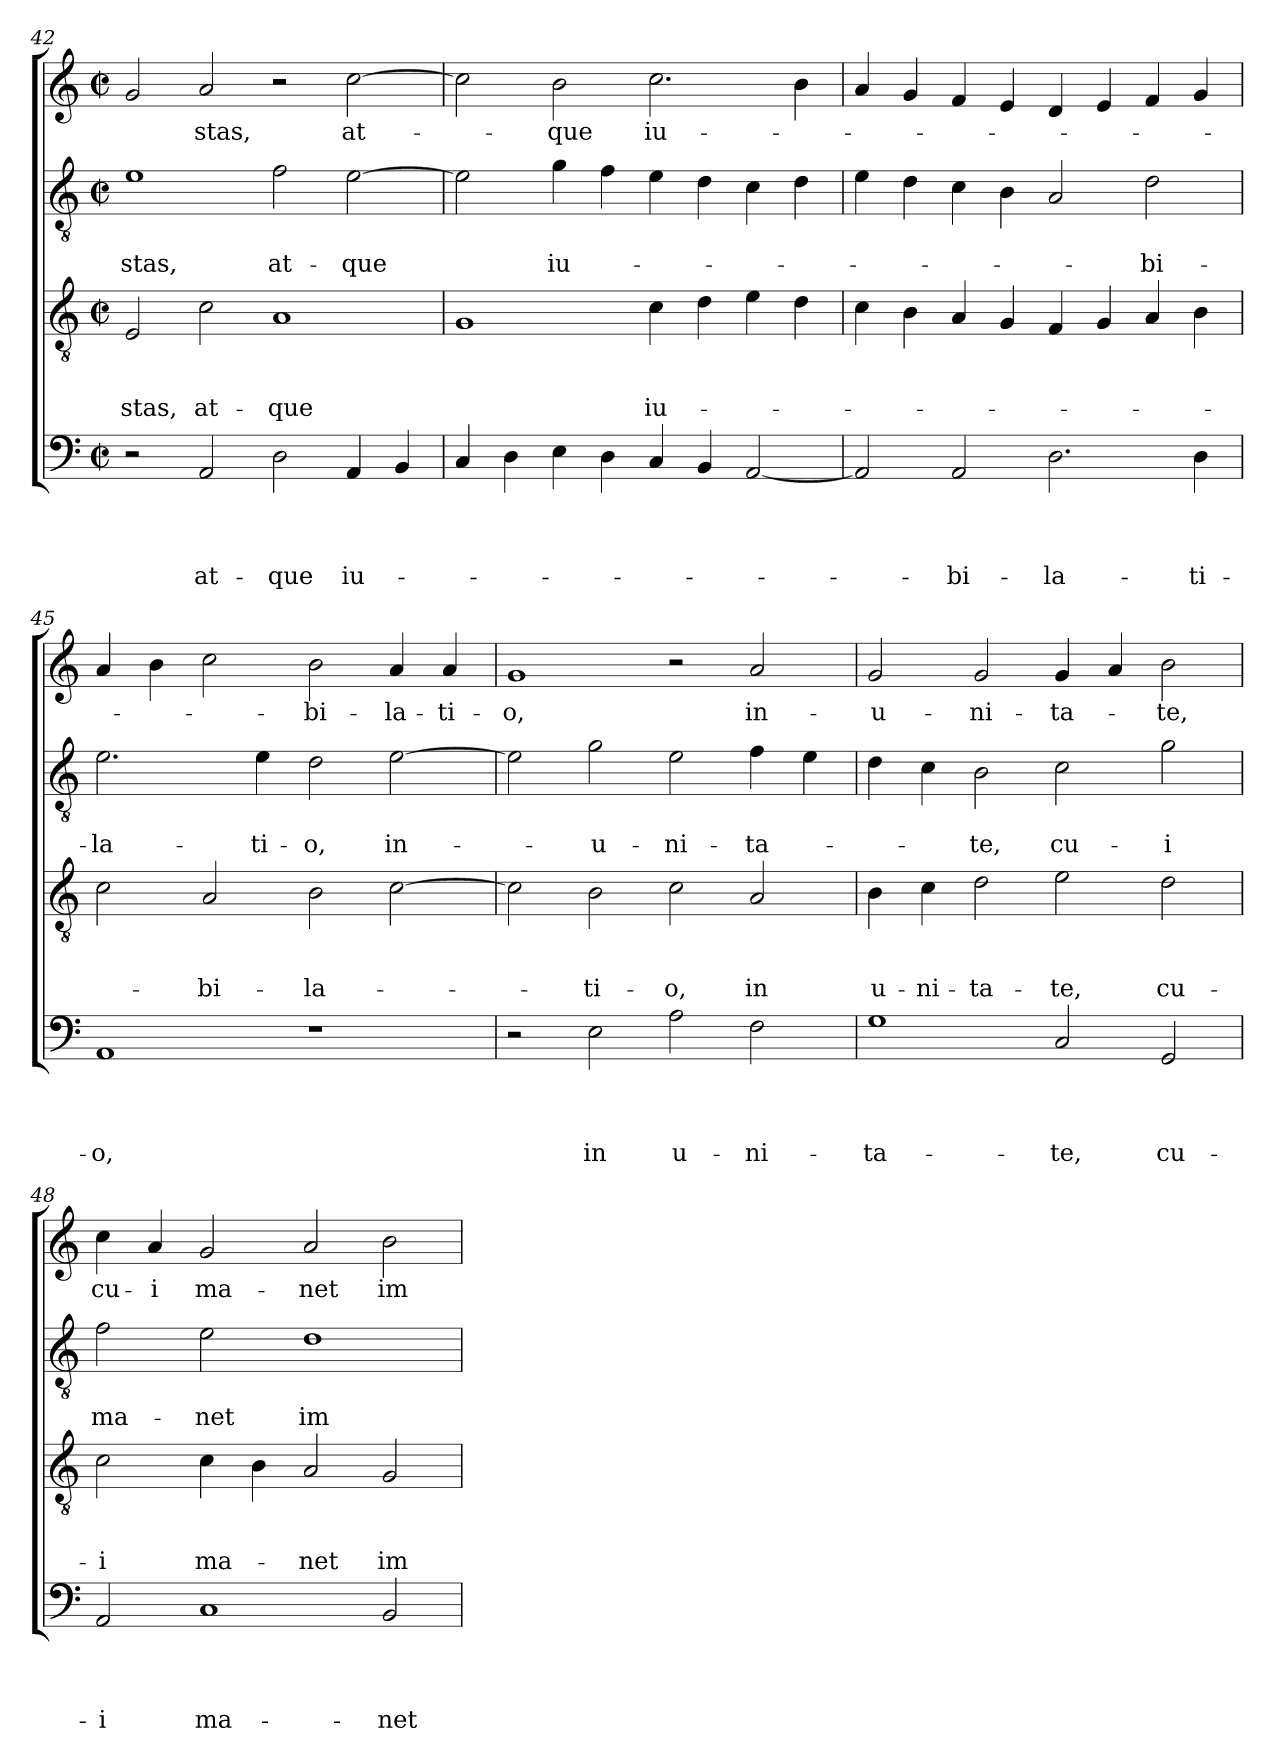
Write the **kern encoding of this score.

**kern	**text	**text	**text	**text	**kern	**text	**text	**text	**kern	**text	**text	**kern	**text
*part4	*part4	*part4	*part4	*part4	*part3	*part3	*part3	*part3	*part2	*part2	*part2	*part1	*part1
*staff4	*staff4	*staff4	*staff4	*staff4	*staff3	*staff3	*staff3	*staff3	*staff2	*staff2	*staff2	*staff1	*staff1
*clefF4	*	*	*	*	*clefGv2	*	*	*	*clefGv2	*	*	*clefG2	*
*k[]	*	*	*	*	*k[]	*	*	*	*k[]	*	*	*k[]	*
*C:	*	*	*	*	*C:	*	*	*	*C:	*	*	*C:	*
*M2/2	*	*	*	*	*M2/2	*	*	*	*M2/2	*	*	*M2/2	*
*met(c|)	*	*	*	*	*met(c|)	*	*	*	*met(c|)	*	*	*met(c|)	*
=42	=42	=42	=42	=42	=42	=42	=42	=42	=42	=42	=42	=42	=42
!	!	!	!	!	!	!	!	!LO:LY:b	!	!	!LO:LY:b	!	!
2r	.	.	.	.	2E/	.	.	-stas,	1e	.	-stas,	2g/	.
!	!	!	!	!LO:LY:b	!	!	!	!LO:LY:b	!	!	!	!	!LO:LY:b
2AA/	.	.	.	at-	2c\	.	.	at-	.	.	.	2a/	-stas,
!	!	!	!	!LO:LY:b	!	!	!	!LO:LY:b	!	!	!LO:LY:b	!	!
2D\	.	.	.	-que	1A	.	.	-que	2f\	.	at-	2r	.
!	!	!	!	!LO:LY:b	!	!	!	!	!	!	!LO:LY:b	!	!LO:LY:b
4AA/	.	.	.	iu-	.	.	.	.	[2e\	.	-que	[2cc\	at-
4BB/	.	.	.	.	.	.	.	.	.	.	.	.	.
=43	=43	=43	=43	=43	=43	=43	=43	=43	=43	=43	=43	=43	=43
4C/	.	.	.	.	1G	.	.	.	2e\]	.	.	2cc\]	.
4D\	.	.	.	.	.	.	.	.	.	.	.	.	.
!	!	!	!	!	!	!	!	!	!	!	!LO:LY:b	!	!LO:LY:b
4E\	.	.	.	.	.	.	.	.	4g\	.	iu-	2b\	-que
4D\	.	.	.	.	.	.	.	.	4f\	.	.	.	.
!	!	!	!	!	!	!	!	!LO:LY:b	!	!	!	!	!LO:LY:b
4C/	.	.	.	.	4c\	.	.	iu-	4e\	.	.	2.cc\	iu-
4BB/	.	.	.	.	4d\	.	.	.	4d\	.	.	.	.
[2AA/	.	.	.	.	4e\	.	.	.	4c\	.	.	.	.
.	.	.	.	.	4d\	.	.	.	4d\	.	.	4b\	.
=44	=44	=44	=44	=44	=44	=44	=44	=44	=44	=44	=44	=44	=44
2AA/]	.	.	.	.	4c\	.	.	.	4e\	.	.	4a/	.
.	.	.	.	.	4B\	.	.	.	4d\	.	.	4g/	.
!	!	!	!	!LO:LY:b	!	!	!	!	!	!	!	!	!
2AA/	.	.	.	-bi-	4A/	.	.	.	4c\	.	.	4f/	.
.	.	.	.	.	4G/	.	.	.	4B\	.	.	4e/	.
!	!	!	!	!LO:LY:b	!	!	!	!	!	!	!	!	!
2.D\	.	.	.	-la-	4F/	.	.	.	2A/	.	.	4d/	.
.	.	.	.	.	4G/	.	.	.	.	.	.	4e/	.
!	!	!	!	!	!	!	!	!	!	!	!LO:LY:b	!	!
.	.	.	.	.	4A/	.	.	.	2d\	.	-bi-	4f/	.
!	!	!	!	!LO:LY:b	!	!	!	!	!	!	!	!	!
4D\	.	.	.	-ti-	4B\	.	.	.	.	.	.	4g/	.
!!LO:LB:g=z
=45	=45	=45	=45	=45	=45	=45	=45	=45	=45	=45	=45	=45	=45
!	!	!	!	!LO:LY:b	!	!	!	!	!	!	!LO:LY:b	!	!
1AA	.	.	.	-o,	2c\	.	.	.	2.e\	.	-la-	4a/	.
.	.	.	.	.	.	.	.	.	.	.	.	4b\	.
!	!	!	!	!	!	!	!	!LO:LY:b	!	!	!	!	!
.	.	.	.	.	2A/	.	.	-bi-	.	.	.	2cc\	.
!	!	!	!	!	!	!	!	!	!	!	!LO:LY:b	!	!
.	.	.	.	.	.	.	.	.	4e\	.	-ti-	.	.
!	!	!	!	!	!	!	!	!LO:LY:b	!	!	!LO:LY:b	!	!LO:LY:b
1r	.	.	.	.	2B\	.	.	-la-	2d\	.	-o,	2b\	-bi-
!	!	!	!	!	!	!	!	!	!	!	!LO:LY:b	!	!LO:LY:b
.	.	.	.	.	[2c\	.	.	.	[2e\	.	in-	4a/	-la-
!	!	!	!	!	!	!	!	!	!	!	!	!	!LO:LY:b
.	.	.	.	.	.	.	.	.	.	.	.	4a/	-ti-
=46	=46	=46	=46	=46	=46	=46	=46	=46	=46	=46	=46	=46	=46
!	!	!	!	!	!	!	!	!	!	!	!	!	!LO:LY:b
2r	.	.	.	.	2c\]	.	.	.	2e\]	.	.	1g	-o,
!	!	!	!	!LO:LY:b	!	!	!	!LO:LY:b	!	!	!LO:LY:b	!	!
2E\	.	.	.	in	2B\	.	.	-ti-	2g\	.	-u-	.	.
!	!	!	!	!LO:LY:b	!	!	!	!LO:LY:b	!	!	!LO:LY:b	!	!
2A\	.	.	.	u-	2c\	.	.	-o,	2e\	.	-ni-	2r	.
!	!	!	!	!LO:LY:b	!	!	!	!LO:LY:b	!	!	!LO:LY:b	!	!LO:LY:b
2F\	.	.	.	-ni-	2A/	.	.	in	4f\	.	-ta-	2a/	in-
.	.	.	.	.	.	.	.	.	4e\	.	.	.	.
=47	=47	=47	=47	=47	=47	=47	=47	=47	=47	=47	=47	=47	=47
!	!	!	!	!LO:LY:b	!	!	!	!LO:LY:b	!	!	!	!	!LO:LY:b
1G	.	.	.	-ta-	4B\	.	.	u-	4d\	.	.	2g/	-u-
!	!	!	!	!	!	!	!	!LO:LY:b	!	!	!	!	!
.	.	.	.	.	4c\	.	.	-ni-	4c\	.	.	.	.
!	!	!	!	!	!	!	!	!LO:LY:b	!	!	!LO:LY:b	!	!LO:LY:b
.	.	.	.	.	2d\	.	.	-ta-	2B\	.	-te,	2g/	-ni-
!	!	!	!	!LO:LY:b	!	!	!	!LO:LY:b	!	!	!LO:LY:b	!	!LO:LY:b
2C/	.	.	.	-te,	2e\	.	.	-te,	2c\	.	cu-	4g/	-ta-
.	.	.	.	.	.	.	.	.	.	.	.	4a/	.
!	!	!	!	!LO:LY:b	!	!	!	!LO:LY:b	!	!	!LO:LY:b	!	!LO:LY:b
2GG/	.	.	.	cu-	2d\	.	.	cu-	2g\	.	-i	2b\	-te,
=48	=48	=48	=48	=48	=48	=48	=48	=48	=48	=48	=48	=48	=48
!	!	!	!	!LO:LY:b	!	!	!	!LO:LY:b	!	!	!LO:LY:b	!	!LO:LY:b
2AA/	.	.	.	-i	2c\	.	.	-i	2f\	.	ma-	4cc\	cu-
!	!	!	!	!	!	!	!	!	!	!	!	!	!LO:LY:b
.	.	.	.	.	.	.	.	.	.	.	.	4a/	-i
!	!	!	!	!LO:LY:b	!	!	!	!LO:LY:b	!	!	!LO:LY:b	!	!LO:LY:b
1C	.	.	.	ma-	4c\	.	.	ma-	2e\	.	-net	2g/	ma-
.	.	.	.	.	4B\	.	.	.	.	.	.	.	.
!	!	!	!	!	!	!	!	!LO:LY:b	!	!	!LO:LY:b	!	!LO:LY:b
.	.	.	.	.	2A/	.	.	-net	1d	.	im-	2a/	-net
!	!	!	!	!LO:LY:b	!	!	!	!LO:LY:b	!	!	!	!	!LO:LY:b
2BB/	.	.	.	-net	2G/	.	.	im-	.	.	.	2b\	im-
=	=	=	=	=	=	=	=	=	=	=	=	=	=
*-	*-	*-	*-	*-	*-	*-	*-	*-	*-	*-	*-	*-	*-
